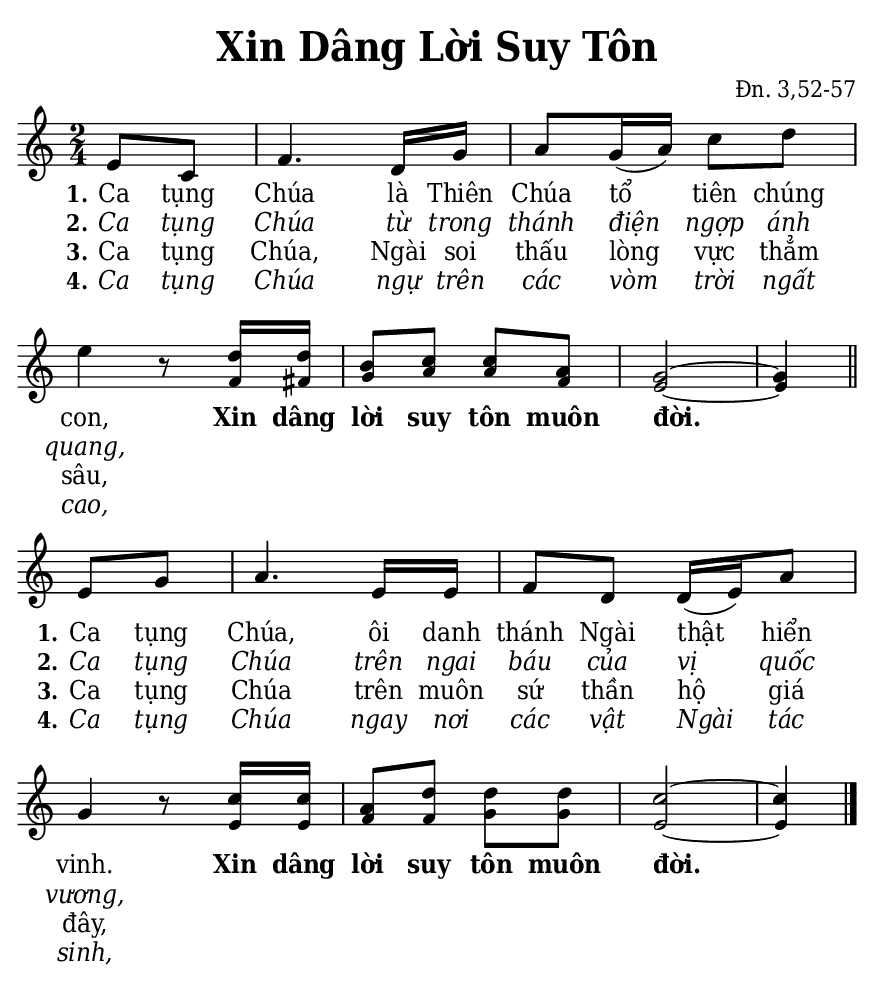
% Cài đặt chung\
\version "2.22.1"
\include "english.ly"

\header {
  title = \markup { \fontsize #1 "Xin Dâng Lời Suy Tôn" }
  composer = "Đn. 3,52-57"
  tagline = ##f
}

% Nhạc phiên khúc
nhacPhienKhucSop = \relative c' {
  \partial 4 e8 c |
  f4. d16 g |
  a8 g16 (a) c8 d |
  e4 r8 d16 d |
  b8 c c a |
  g2 ~ |
  g4 \bar "||" \break
  
  e8 g |
  a4. e16 e |
  f8 d d16 (e) a8 |
  g4 r8 c16 c |
  a8 d d d |
  c2 ~ |
  c4 \bar "|."
}

nhacPhienKhucAlto = \relative c' {
  r4 |
  R2*2
  r4 r8 f16 fs |
  g8 a a f |
  e2 ~ |
  e4
  r4 |
  R2*2
  g4 r8 e16 e |
  f8 f g g |
  e2 ~ |
  e4
}

% Lời phiên khúc
loiPhienKhucSop = \lyrics {
  <<
    {
      \set stanza = "1."
      Ca tụng Chúa là Thiên Chúa tổ tiên chúng con,
    }
    \new Lyrics {
	    \set associatedVoice = "beSop"
	    \set stanza = "2."
      \override Lyrics.LyricText.font-shape = #'italic
	    Ca tụng Chúa từ trong thánh điện ngợp ánh quang,
    }
    \new Lyrics {
	    \set associatedVoice = "beSop"
	    \set stanza = "3."
	    Ca tụng Chúa, Ngài soi thấu lòng vực thẳm sâu,
    }
    \new Lyrics {
	    \set associatedVoice = "beSop"
	    \set stanza = "4."
      \override Lyrics.LyricText.font-shape = #'italic
	    Ca tụng Chúa ngự trên các vòm trời ngất cao,
    }
  >>
  \override Lyrics.LyricText.font-series = #'bold
  Xin dâng lời suy tôn muôn đời.
  \revert Lyrics.LyricText.font-series
  
  <<
    {
      \set stanza = "1."
      Ca tụng Chúa, ôi danh thánh Ngài thật hiển vinh.
    }
    \new Lyrics {
	    \set associatedVoice = "beSop"
	    \set stanza = "2."
      \override Lyrics.LyricText.font-shape = #'italic
	    Ca tụng Chúa trên ngai báu của vị quốc vương,
    }
    \new Lyrics {
	    \set associatedVoice = "beSop"
	    \set stanza = "3."
	    Ca tụng Chúa trên muôn sứ thần hộ giá đây,
    }
    \new Lyrics {
	    \set associatedVoice = "beSop"
	    \set stanza = "4."
      \override Lyrics.LyricText.font-shape = #'italic
	    Ca tụng Chúa ngay nơi các vật Ngài tác sinh,
    }
  >>
  \override Lyrics.LyricText.font-series = #'bold
  Xin dâng lời suy tôn muôn đời.
  \revert Lyrics.LyricText.font-series
}

% Dàn trang
\paper {
  #(set-paper-size "a5")
  top-margin = 3\mm
  bottom-margin = 3\mm
  left-margin = 3\mm
  right-margin = 3\mm
  indent = #0
  #(define fonts
	 (make-pango-font-tree "Deja Vu Serif Condensed"
	 		       "Deja Vu Serif Condensed"
			       "Deja Vu Serif Condensed"
			       (/ 20 20)))
  print-page-number = ##f
  system-system-spacing = #'((basic-distance . 0.1) (padding . 3))
}

TongNhip = {
  \key c \major \time 2/4
  \set Timing.beamExceptions = #'()
  \set Timing.baseMoment = #(ly:make-moment 1/4)
}

% Đổi kích thước nốt cho bè phụ
notBePhu =
#(define-music-function (font-size music) (number? ly:music?)
   (for-some-music
     (lambda (m)
       (if (music-is-of-type? m 'rhythmic-event)
           (begin
             (set! (ly:music-property m 'tweaks)
                   (cons `(font-size . ,font-size)
                         (ly:music-property m 'tweaks)))
             #t)
           #f))
     music)
   music)

\score {
  \new ChoirStaff <<
    \new Staff \with {
        \consists "Merge_rests_engraver"
        printPartCombineTexts = ##f
      }
      <<
      \new Voice \TongNhip \partCombine 
        \nhacPhienKhucSop
        \notBePhu -1 { \nhacPhienKhucAlto }
      \new NullVoice = beSop \nhacPhienKhucSop
      \new Lyrics \lyricsto beSop \loiPhienKhucSop
      >>
  >>
  \layout {
    \override Lyrics.LyricSpace.minimum-distance = #1.5
    \override Score.BarNumber.break-visibility = ##(#f #f #f)
    \override Score.SpacingSpanner.uniform-stretching = ##t
  } 
}
